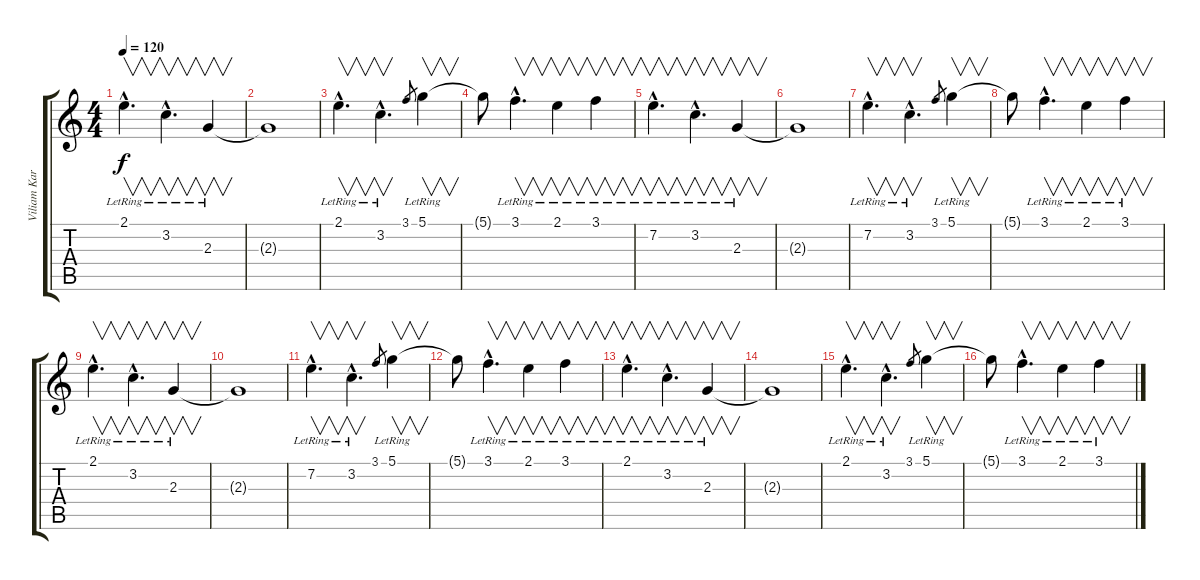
\track ("Viliam Karkoska" "Viliam Kar") {instrument electricguitarjazz}
\staff {score tabs}
\tuning (D4 A3 F3 C3 G2 C2) {hide}
\ts (4 4)
\tempo 120
\clef g2
\ks c
2.1{hac lr}.4{v d dy f} 3.2{hac lr}.4{v d} 2.3{lr}.4{v} |
2.3{t}.1 |
2.1{hac lr}.4{v d} 3.2{hac lr}.4{v d} 3.1.8{gr} 5.1{lr}.4{v} |
5.1{t}.8 3.1{hac lr}.4{v d} 2.1{lr}.4{v} 3.1{lr}.4{v} |
7.2{hac lr}.4{v d} 3.2{hac lr}.4{v d} 2.3{lr}.4{v} |
2.3{t}.1 |
7.2{hac lr}.4{v d} 3.2{hac lr}.4{v d} 3.1.8{gr} 5.1{lr}.4{v} |
5.1{t}.8 3.1{hac lr}.4{v d} 2.1{lr}.4{v} 3.1{lr}.4{v} |
2.1{hac lr}.4{v d} 3.2{hac lr}.4{v d} 2.3{lr}.4{v} |
2.3{t}.1 |
7.2{hac lr}.4{v d} 3.2{hac lr}.4{v d} 3.1.8{gr} 5.1{lr}.4{v} |
5.1{t}.8 3.1{hac lr}.4{v d} 2.1{lr}.4{v} 3.1{lr}.4{v} |
2.1{hac lr}.4{v d} 3.2{hac lr}.4{v d} 2.3{lr}.4{v} |
2.3{t}.1 |
2.1{hac lr}.4{v d} 3.2{hac lr}.4{v d} 3.1.8{gr} 5.1{lr}.4{v} |
5.1{t}.8 3.1{hac lr}.4{v d} 2.1{lr}.4{v} 3.1{lr}.4{v}
